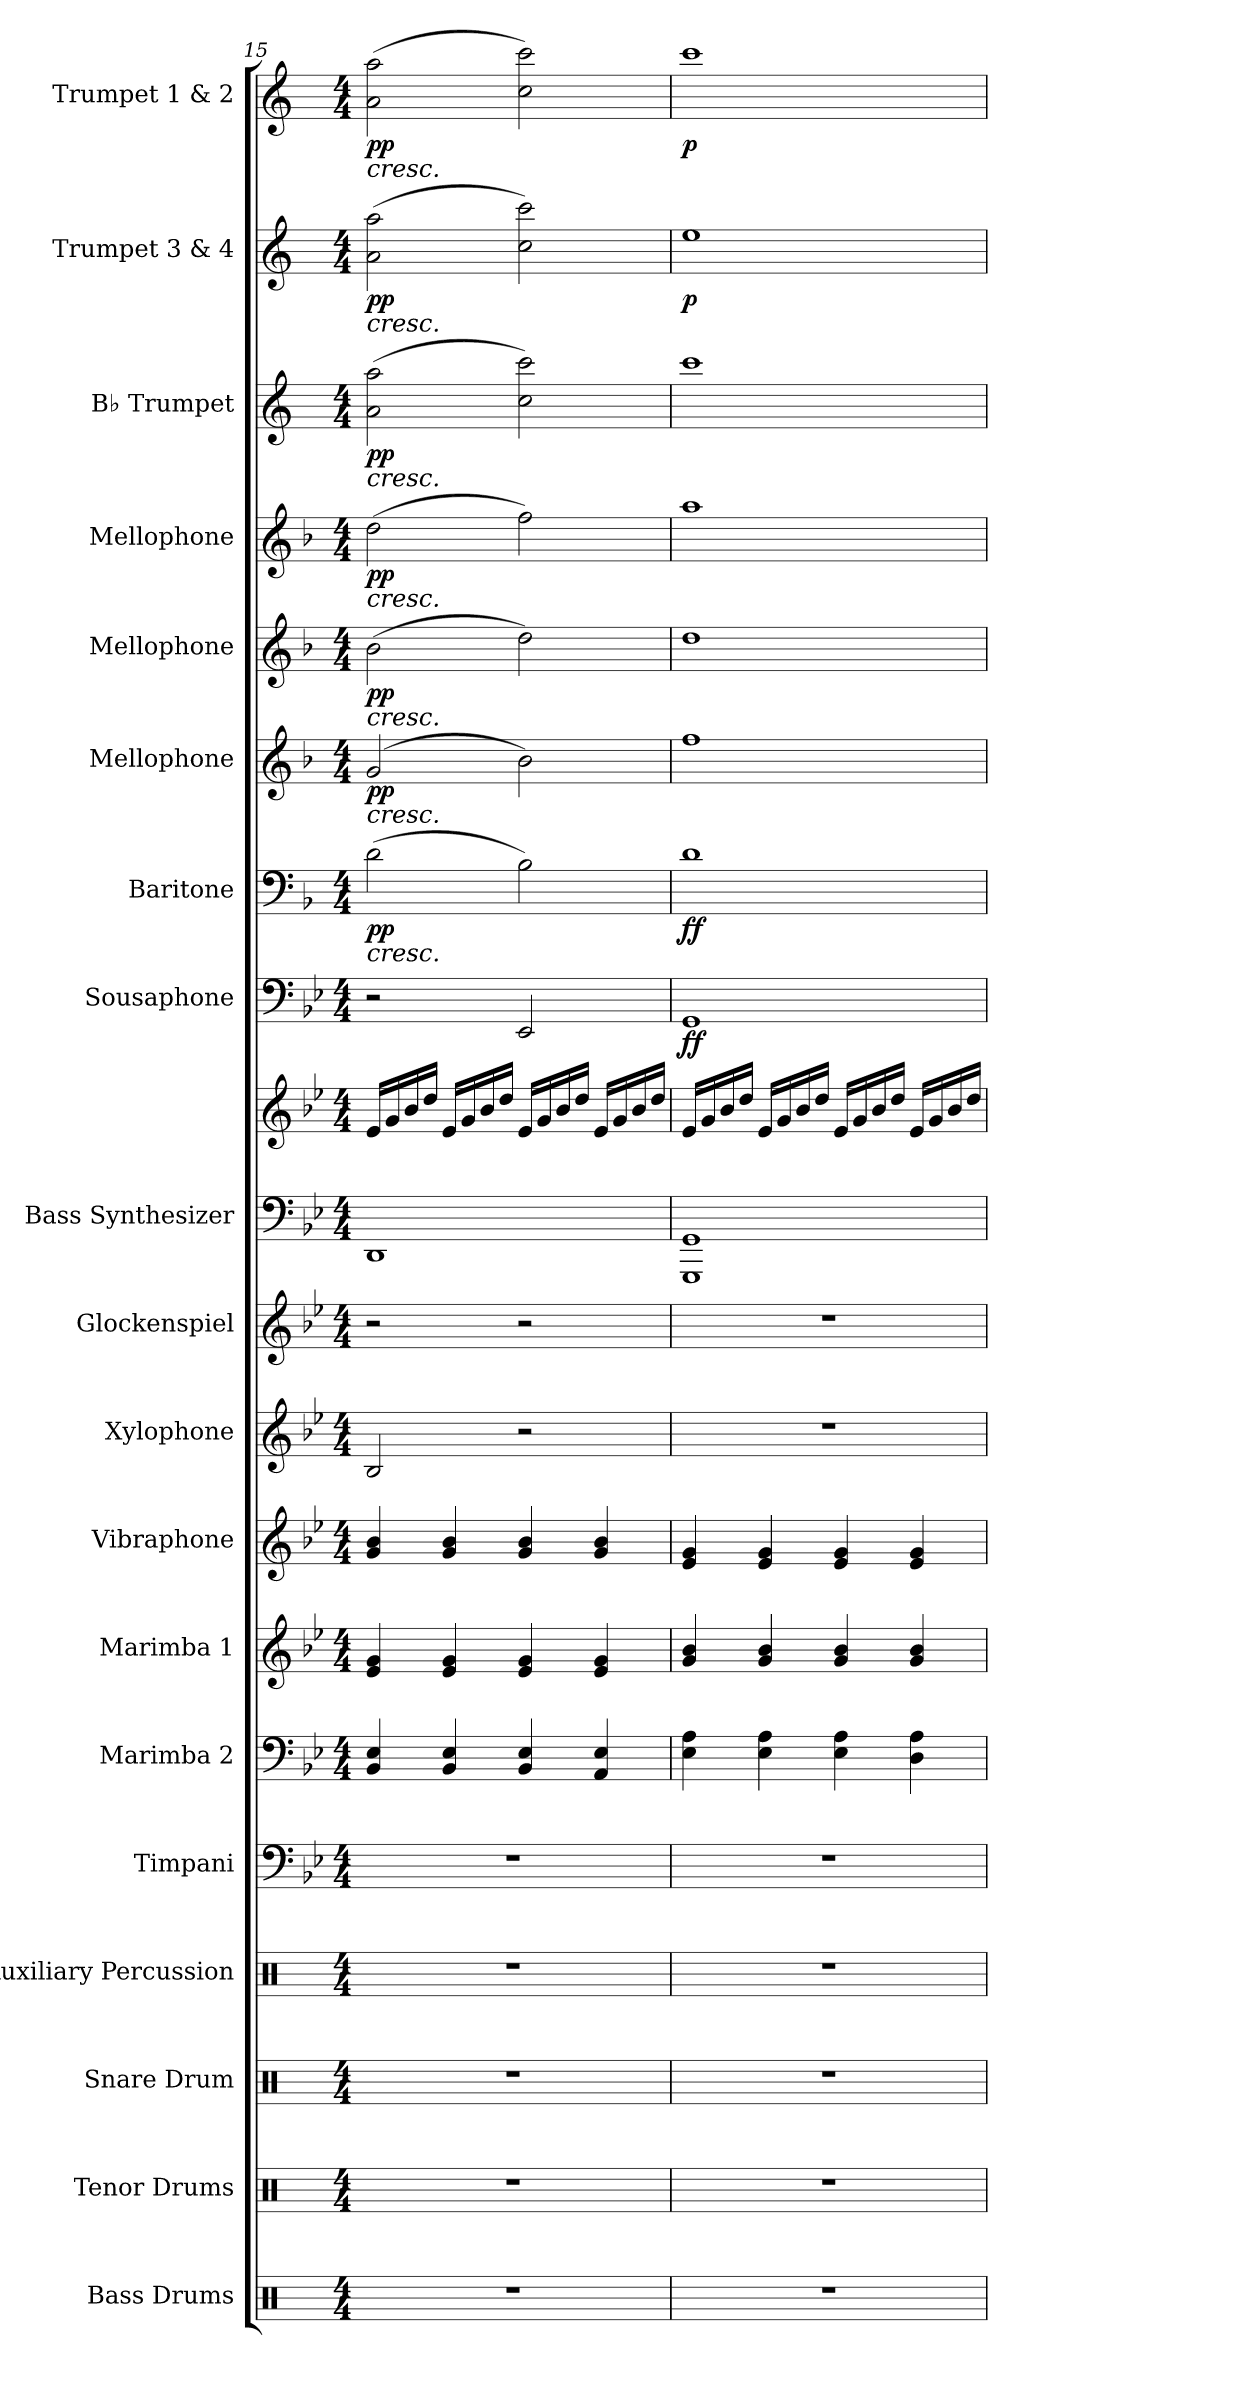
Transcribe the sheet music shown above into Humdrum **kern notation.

**kern	**kern	**kern	**kern	**kern	**kern	**kern	**kern	**kern	**kern	**kern	**kern	**dynam	**kern	**dynam	**kern	**dynam	**kern	**dynam	**kern	**dynam	**kern	**dynam	**kern	**dynam	**kern	**dynam	**kern	**dynam
*part19	*part18	*part17	*part16	*part15	*part14	*part13	*part12	*part11	*part10	*part9	*part9	*part9	*part8	*part8	*part7	*part7	*part6	*part6	*part5	*part5	*part4	*part4	*part3	*part3	*part2	*part2	*part1	*part1
*staff20	*staff19	*staff18	*staff17	*staff16	*staff15	*staff14	*staff13	*staff12	*staff11	*staff10	*staff9	*staff9/10	*staff8	*staff8	*staff7	*staff7	*staff6	*staff6	*staff5	*staff5	*staff4	*staff4	*staff3	*staff3	*staff2	*staff2	*staff1	*staff1
*I"Bass Drums	*I"Tenor Drums	*I"Snare Drum	*I"Auxiliary Percussion	*I"Timpani	*I"Marimba 2	*I"Marimba 1	*I"Vibraphone	*I"Xylophone	*I"Glockenspiel	*I"Bass Synthesizer	*	*	*I"Sousaphone	*	*I"Baritone	*	*I"Mellophone	*	*I"Mellophone	*	*I"Mellophone	*	*I"B♭ Trumpet	*	*I"Trumpet 3 &amp; 4	*	*I"Trumpet 1 &amp; 2	*
*I'B.D.	*I'T.D.	*I'S.D.	*I'Aux. Perc.	*I'Timp.	*I'Mrm. 2	*I'Mrm. 1	*I'Vib.	*I'Xyl.	*I'Glk.	*I'Synth.	*	*	*	*	*I'Bar.	*	*I'Mello	*	*I'Mello	*	*I'Mph.	*	*I'B♭ Tpt.	*	*I'Tpt. 3&amp;4	*	*I'Tpt. 1&amp;2	*
!!LO:PB:g=z
*clefX	*clefX	*clefX	*clefX	*clefF4	*clefF4	*clefG2	*clefG2	*clefG2	*clefG2	*clefF4	*clefG2	*	*clefF4	*	*clefF4	*	*clefG2	*	*clefG2	*	*clefG2	*	*clefG2	*	*clefG2	*	*clefG2	*
*	*	*	*	*	*	*	*	*ITrd-7c-12	*ITrd-14c-24	*	*	*	*	*	*ITrd4c7	*	*ITrd4c7	*	*ITrd4c7	*	*ITrd4c7	*	*ITrd1c2	*	*ITrd1c2	*	*ITrd1c2	*
*k[]	*k[]	*k[]	*k[]	*k[b-e-]	*k[b-e-]	*k[b-e-]	*k[b-e-]	*k[b-e-]	*k[b-e-]	*k[b-e-]	*k[b-e-]	*	*k[b-e-]	*	*k[b-e-]	*	*k[b-e-]	*	*k[b-e-]	*	*k[b-e-]	*	*k[b-e-]	*	*k[b-e-]	*	*k[b-e-]	*
*M4/4	*M4/4	*M4/4	*M4/4	*M4/4	*M4/4	*M4/4	*M4/4	*M4/4	*M4/4	*M4/4	*M4/4	*	*M4/4	*	*M4/4	*	*M4/4	*	*M4/4	*	*M4/4	*	*M4/4	*	*M4/4	*	*M4/4	*
=15	=15	=15	=15	=15	=15	=15	=15	=15	=15	=15	=15	=15	=15	=15	=15	=15	=15	=15	=15	=15	=15	=15	=15	=15	=15	=15	=15	=15
!	!	!	!	!	!	!	!	!	!	!	!	!LO:DY:b=2	!	!	!	!LO:HP:b	!	!LO:HP:b	!	!LO:HP:b	!	!LO:HP:b	!	!LO:HP:b	!	!LO:HP:b	!	!LO:HP:b
!	!	!	!	!	!	!	!	!	!	!	!	!LO:DY:n=1:b	!	!	!	!LO:DY:n=1:b	!	!LO:DY:n=1:b	!	!LO:DY:n=1:b	!	!LO:DY:n=1:b	!	!LO:DY:n=1:b	!	!LO:DY:n=1:b	!	!LO:DY:n=1:b
1r	1r	1r	1r	1r	4BB-/ 4E-/	4e-/ 4g/	4g/ 4b-/	2b-/	2r	1DD	16e-/LL	pp mp	2r	.	(2G\	< pp	(2c/	< pp	(2e-\	< pp	(2g\	< pp	(2g\ 2gg\	< pp	(2g\ 2gg\	< pp	(2g\ 2gg\	< pp
.	.	.	.	.	.	.	.	.	.	.	16g/	.	.	.	.	.	.	.	.	.	.	.	.	.	.	.	.	.
.	.	.	.	.	.	.	.	.	.	.	16b-/	.	.	.	.	.	.	.	.	.	.	.	.	.	.	.	.	.
.	.	.	.	.	.	.	.	.	.	.	16dd/JJ	.	.	.	.	.	.	.	.	.	.	.	.	.	.	.	.	.
.	.	.	.	.	4BB-/ 4E-/	4e-/ 4g/	4g/ 4b-/	.	.	.	16e-/LL	.	.	.	.	.	.	.	.	.	.	.	.	.	.	.	.	.
.	.	.	.	.	.	.	.	.	.	.	16g/	.	.	.	.	.	.	.	.	.	.	.	.	.	.	.	.	.
.	.	.	.	.	.	.	.	.	.	.	16b-/	.	.	.	.	.	.	.	.	.	.	.	.	.	.	.	.	.
.	.	.	.	.	.	.	.	.	.	.	16dd/JJ	.	.	.	.	.	.	.	.	.	.	.	.	.	.	.	.	.
.	.	.	.	.	4BB-/ 4E-/	4e-/ 4g/	4g/ 4b-/	2r	2r	.	16e-/LL	.	2EE-/	.	2E-\)	.	2e-\)	.	2g\)	.	2b-\)	.	2b-\ 2bb-\)	.	2b-\ 2bb-\)	.	2b-\ 2bb-\)	.
.	.	.	.	.	.	.	.	.	.	.	16g/	.	.	.	.	.	.	.	.	.	.	.	.	.	.	.	.	.
.	.	.	.	.	.	.	.	.	.	.	16b-/	.	.	.	.	.	.	.	.	.	.	.	.	.	.	.	.	.
.	.	.	.	.	.	.	.	.	.	.	16dd/JJ	.	.	.	.	.	.	.	.	.	.	.	.	.	.	.	.	.
.	.	.	.	.	4AA/ 4E-/	4e-/ 4g/	4g/ 4b-/	.	.	.	16e-/LL	.	.	.	.	.	.	.	.	.	.	.	.	.	.	.	.	.
.	.	.	.	.	.	.	.	.	.	.	16g/	.	.	.	.	.	.	.	.	.	.	.	.	.	.	.	.	.
.	.	.	.	.	.	.	.	.	.	.	16b-/	.	.	.	.	.	.	.	.	.	.	.	.	.	.	.	.	.
.	.	.	.	.	.	.	.	.	.	.	16dd/JJ	.	.	.	.	.	.	.	.	.	.	.	.	.	.	.	.	.
=16	=16	=16	=16	=16	=16	=16	=16	=16	=16	=16	=16	=16	=16	=16	=16	=16	=16	=16	=16	=16	=16	=16	=16	=16	=16	=16	=16	=16
*	*	*	*	*	*	*	*	*	*	*	*	*	*	*	*	*	*	*	*	*	*	*	*	*	*	*	*MM75	*
!	!	!	!	!	!	!	!	!	!	!	!	!LO:DY:b=2	!	!	!	!	!	!	!	!	!	!	!	!	!	!	!	!
!	!	!	!	!	!	!	!	!	!	!	!	!LO:DY:n=1:b=2	!	!	!	!	!	!	!	!	!	!	!	!	!	!	!	!
!	!	!	!	!	!	!	!	!	!	!	!	!LO:DY:n=2:b=2	!	!LO:DY:b	!	!LO:DY:b	!	!LO:DY:b	!	!	!	!	!	!	!	!	!	!
!	!	!	!	!	!	!	!	!	!	!	!	!	!	!	!	!	!	!LO:DY:n=1:b	!	!LO:DY:b	!	!	!	!	!	!	!	!
!	!	!	!	!	!	!	!	!	!	!	!	!	!	!	!	!	!	!	!	!LO:DY:n=1:b	!	!	!	!	!	!	!	!
!	!	!	!	!	!	!	!	!	!	!	!	!	!	!	!	!	!	!	!	!LO:DY:n=2:b	!	!LO:DY:b	!	!	!	!	!	!
!	!	!	!	!	!	!	!	!	!	!	!	!	!	!	!	!	!	!	!	!	!	!LO:DY:n=1:b	!	!	!	!	!	!
!	!	!	!	!	!	!	!	!	!	!	!	!	!	!	!	!	!	!	!	!	!	!LO:DY:n=2:b	!	!LO:DY:b	!	!	!	!
!	!	!	!	!	!	!	!	!	!	!	!	!	!	!	!	!	!	!	!	!	!	!	!	!LO:DY:n=1:b	!	!	!	!
!	!	!	!	!	!	!	!	!	!	!	!	!	!	!	!	!	!	!	!	!	!	!	!	!LO:DY:n=2:b	!	!LO:DY:b	!	!LO:DY:b
1r	1r	1r	1r	1r	4E-\ 4A\	4g/ 4b-/	4e-/ 4g/	1r	1r	1GGG 1GG	16e-/LL	f mf mf	1GG	ff	1G	ff	1b-	mf mf	1g	p mf mf	1dd	p mf mf	1bb-	p mf mp	1dd	p	1bb-	p
.	.	.	.	.	.	.	.	.	.	.	16g/	.	.	.	.	.	.	.	.	.	.	.	.	.	.	.	.	.
.	.	.	.	.	.	.	.	.	.	.	16b-/	.	.	.	.	.	.	.	.	.	.	.	.	.	.	.	.	.
.	.	.	.	.	.	.	.	.	.	.	16dd/JJ	.	.	.	.	.	.	.	.	.	.	.	.	.	.	.	.	.
.	.	.	.	.	4E-\ 4A\	4g/ 4b-/	4e-/ 4g/	.	.	.	16e-/LL	.	.	.	.	.	.	.	.	.	.	.	.	.	.	.	.	.
.	.	.	.	.	.	.	.	.	.	.	16g/	.	.	.	.	.	.	.	.	.	.	.	.	.	.	.	.	.
.	.	.	.	.	.	.	.	.	.	.	16b-/	.	.	.	.	.	.	.	.	.	.	.	.	.	.	.	.	.
.	.	.	.	.	.	.	.	.	.	.	16dd/JJ	.	.	.	.	.	.	.	.	.	.	.	.	.	.	.	.	.
.	.	.	.	.	4E-\ 4A\	4g/ 4b-/	4e-/ 4g/	.	.	.	16e-/LL	.	.	.	.	.	.	.	.	.	.	.	.	.	.	.	.	.
.	.	.	.	.	.	.	.	.	.	.	16g/	.	.	.	.	.	.	.	.	.	.	.	.	.	.	.	.	.
.	.	.	.	.	.	.	.	.	.	.	16b-/	.	.	.	.	.	.	.	.	.	.	.	.	.	.	.	.	.
.	.	.	.	.	.	.	.	.	.	.	16dd/JJ	.	.	.	.	.	.	.	.	.	.	.	.	.	.	.	.	.
.	.	.	.	.	4D\ 4A\	4g/ 4b-/	4e-/ 4g/	.	.	.	16e-/LL	.	.	.	.	.	.	.	.	.	.	.	.	.	.	.	.	.
.	.	.	.	.	.	.	.	.	.	.	16g/	.	.	.	.	.	.	.	.	.	.	.	.	.	.	.	.	.
.	.	.	.	.	.	.	.	.	.	.	16b-/	.	.	.	.	.	.	.	.	.	.	.	.	.	.	.	.	.
.	.	.	.	.	.	.	.	.	.	.	16dd/JJ	.	.	.	.	.	.	.	.	.	.	.	.	.	.	.	.	.
.	.	.	.	.	.	.	.	.	.	.	.	.	.	.	.	[	.	[	.	[	.	[	.	[	.	[	.	[
=	=	=	=	=	=	=	=	=	=	=	=	=	=	=	=	=	=	=	=	=	=	=	=	=	=	=	=	=
*-	*-	*-	*-	*-	*-	*-	*-	*-	*-	*-	*-	*-	*-	*-	*-	*-	*-	*-	*-	*-	*-	*-	*-	*-	*-	*-	*-	*-
